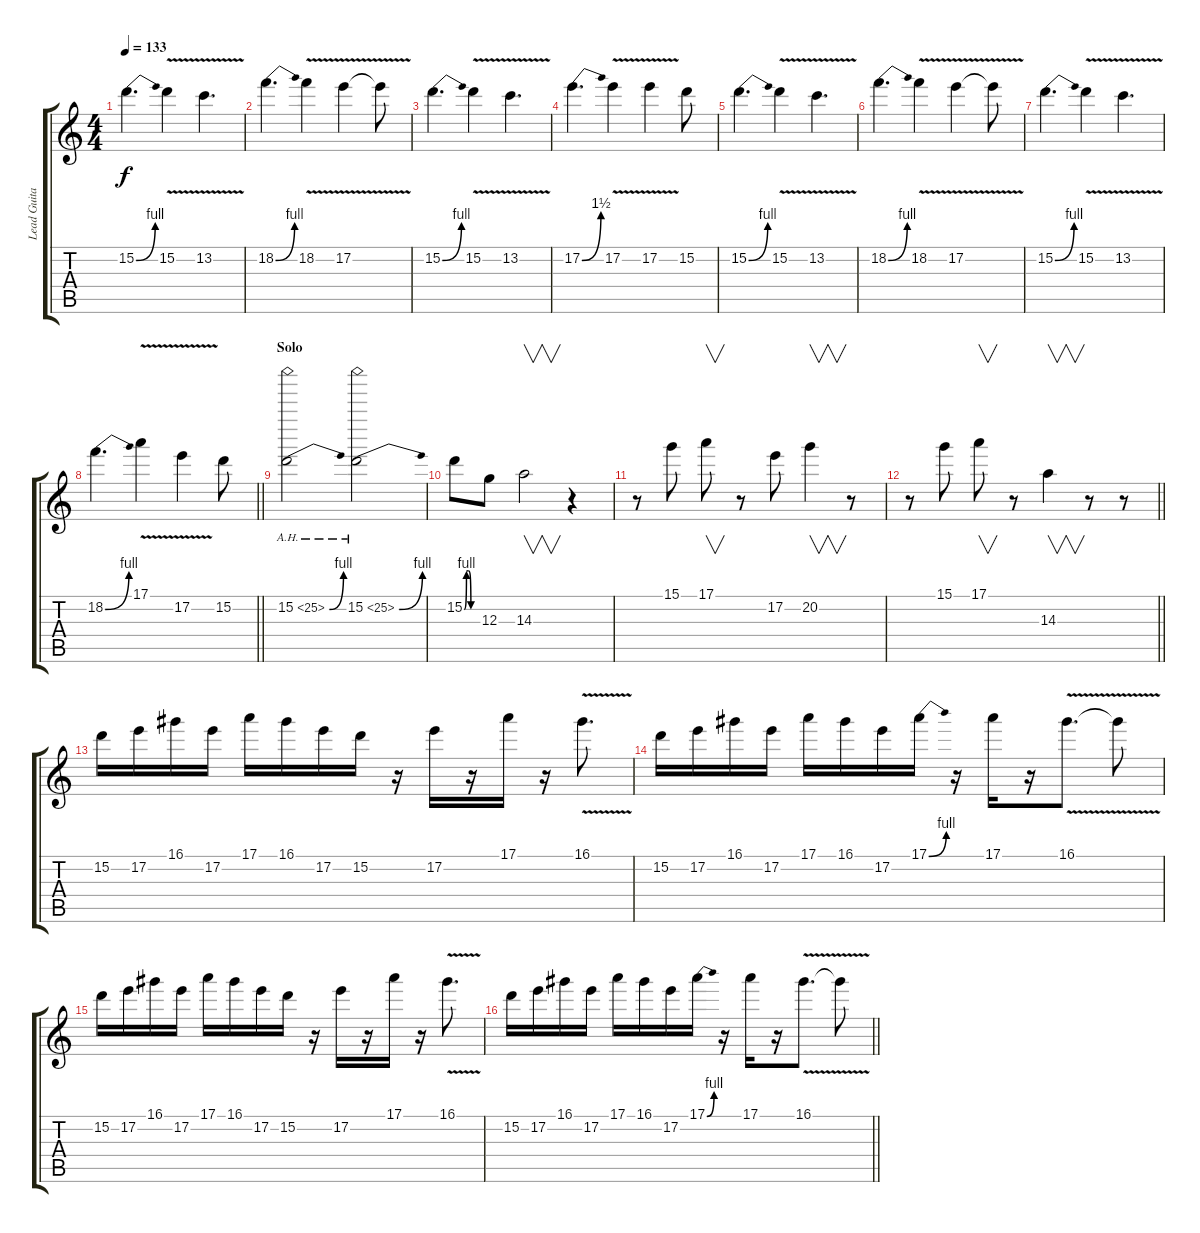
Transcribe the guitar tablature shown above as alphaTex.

\track ("Lead Guitar Voice 1" "Lead Guita") {instrument overdrivenguitar}
\staff {score tabs}
\tuning (E4 B3 G3 D3 A2 E2) {hide}
\ts (4 4)
\tempo 133
\clef g2
\ks c
15.2{be (bend 0 0 60 4)}.4{d dy f} 15.2{v}.4 13.2{v}.4{d} |
18.2{be (bend 0 0 60 4)}.4{d} 18.2{v}.4 17.2{v}.4 17.2{t}.8 |
15.2{be (bend 0 0 60 4)}.4{d} 15.2{v}.4 13.2{v}.4{d} |
17.2{be (bend 0 0 60 6)}.4{d} 17.2{v}.4 17.2{v}.4 15.2.8 |
15.2{be (bend 0 0 60 4)}.4{d} 15.2{v}.4 13.2{v}.4{d} |
18.2{be (bend 0 0 60 4)}.4{d} 18.2{v}.4 17.2{v}.4 17.2{t}.8 |
15.2{be (bend 0 0 60 4)}.4{d} 15.2{v}.4 13.2{v}.4{d} |
\barLineRight lightlight
18.2{be (bend 0 0 60 4)}.4{d} 17.1{v}.4 17.2{v}.4 15.2.8 |
\section ("" "Solo")
15.2{be (bend 0 0 60 4) ah 10}.2{volume 16 balance 4} 15.2{be (bend 0 0 60 4) ah 10}.2 |
15.2{be (custom 0 0 10 4 20 4 30 0 60 0)}.8 12.3.8 14.3.2{v} r.4 |
r.8 15.1.8 17.1.8{v} r.8 17.2.8 20.2.4{v} r.8 |
\barLineRight lightlight
r.8 15.1.8 17.1.8{v} r.8 14.3.4{v} r.8 r.8 |
\section ("" "")
15.2.16 17.2.16 16.1.16 17.2.16 17.1.16 16.1.16 17.2.16 15.2.16 r.16 17.2.16 r.16 17.1.16 r.16 16.1{v}.8{d} |
15.2.16 17.2.16 16.1.16 17.2.16 17.1.16 16.1.16 17.2.16 17.1{be (bend 0 0 60 4)}.16 r.16 17.1.16 r.16 16.1{v}.8{d} 16.1{t}.8 |
15.2.16 17.2.16 16.1.16 17.2.16 17.1.16 16.1.16 17.2.16 15.2.16 r.16 17.2.16 r.16 17.1.16 r.16 16.1{v}.8{d} |
\barLineRight lightlight
15.2.16 17.2.16 16.1.16 17.2.16 17.1.16 16.1.16 17.2.16 17.1{be (bend 0 0 60 4)}.16 r.16 17.1.16 r.16 16.1{v}.8{d} 16.1{t}.8
